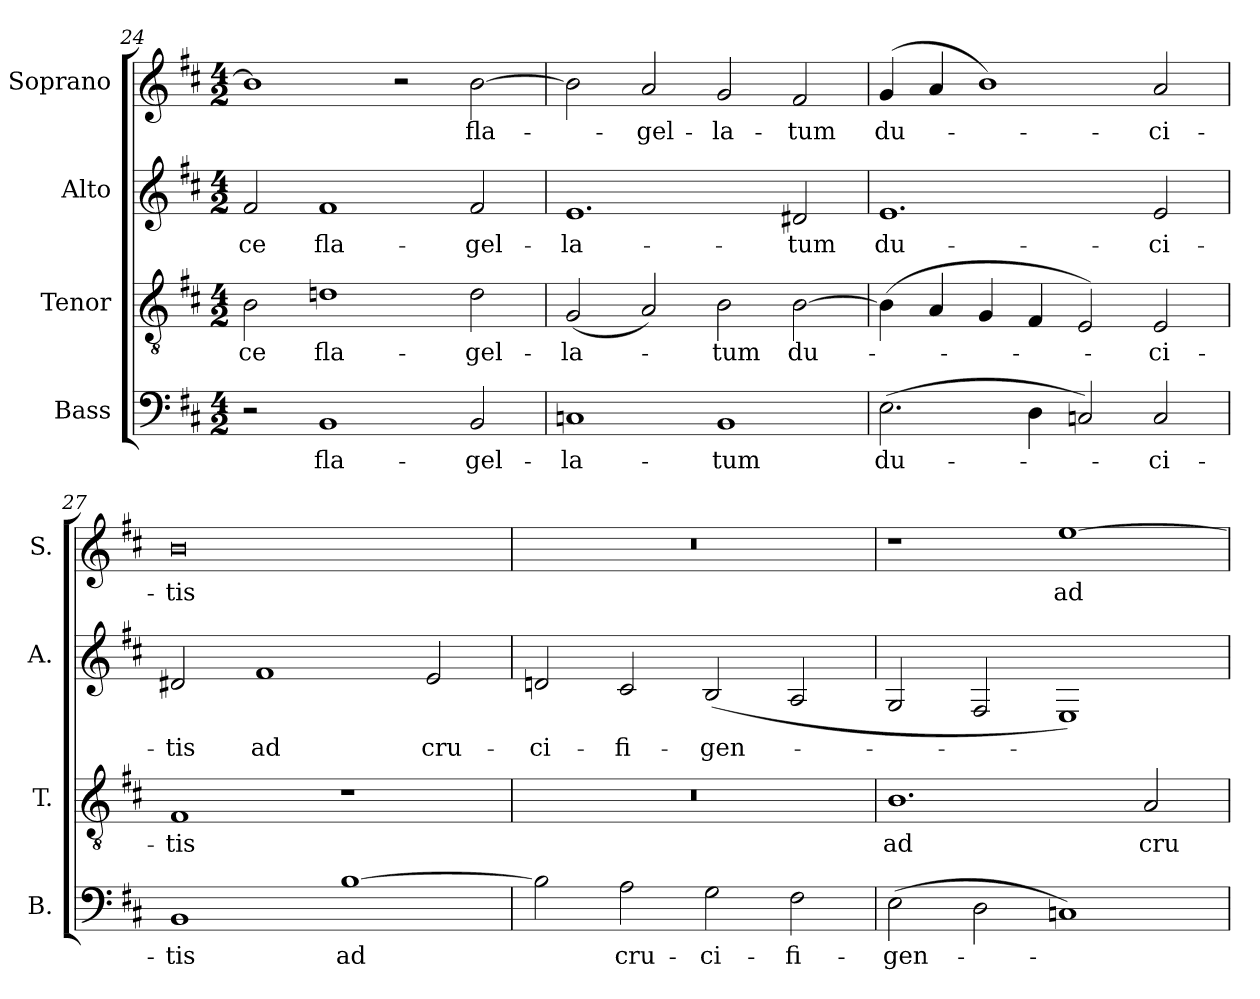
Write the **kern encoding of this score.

**kern	**text	**kern	**text	**kern	**text	**kern	**text
*part4	*part4	*part3	*part3	*part2	*part2	*part1	*part1
*staff4	*staff4	*staff3	*staff3	*staff2	*staff2	*staff1	*staff1
*I"Bass	*	*I"Tenor	*	*I"Alto	*	*I"Soprano	*
*I'B.	*	*I'T.	*	*I'A.	*	*I'S.	*
*clefF4	*	*clefGv2	*	*clefG2	*	*clefG2	*
*	*	*ITrd7c12	*	*	*	*	*
*k[f#c#]	*	*k[f#c#]	*	*k[f#c#]	*	*k[f#c#]	*
*D:	*	*D:	*	*D:	*	*D:	*
*M4/2	*	*M4/2	*	*M4/2	*	*M4/2	*
=24	=24	=24	=24	=24	=24	=24	=24
!	!	!	!LO:LY:b:color=#000000	!	!	!	!
!	!	!	!	!	!LO:LY:b:color=#000000	!	!
2r	.	2BBi\	-ce	2f#i/	-ce	1bi]	.
!	!LO:LY:b:color=#000000	!	!	!	!	!	!
!	!	!	!LO:LY:b:color=#000000	!	!	!	!
!	!	!	!	!	!LO:LY:b:color=#000000	!	!
1BBi	fla-	1Dni	fla-	1f#i	fla-	.	.
.	.	.	.	.	.	2r	.
!	!LO:LY:b:color=#000000	!	!	!	!	!	!
!	!	!	!LO:LY:b:color=#000000	!	!	!	!
!	!	!	!	!	!LO:LY:b:color=#000000	!	!
!	!	!	!	!	!	!	!LO:LY:b:color=#000000
2BBi/	-gel-	2Di\	-gel-	2f#i/	-gel-	[2bi\	fla-
=25	=25	=25	=25	=25	=25	=25	=25
!	!LO:LY:b:color=#000000	!	!	!	!	!	!
!	!	!	!LO:LY:b:color=#000000	!	!	!	!
!	!	!	!	!	!LO:LY:b:color=#000000	!	!
1Cni	-la-	(2GGi/	-la-	1.ei	-la-	2bi\]	.
!	!	!	!	!	!	!	!LO:LY:b:color=#000000
.	.	2AAi/)	.	.	.	2ai/	-gel-
!	!LO:LY:b:color=#000000	!	!	!	!	!	!
!	!	!	!LO:LY:b:color=#000000	!	!	!	!
!	!	!	!	!	!	!	!LO:LY:b:color=#000000
1BBi	-tum	2BBi\	-tum	.	.	2gi/	-la-
!	!	!	!LO:LY:b:color=#000000	!	!	!	!
!	!	!	!	!	!LO:LY:b:color=#000000	!	!
!	!	!	!	!	!	!	!LO:LY:b:color=#000000
.	.	[2BBi\	du-	2d#Xi/	-tum	2f#i/	-tum
=26	=26	=26	=26	=26	=26	=26	=26
!	!LO:LY:b:color=#000000	!	!	!	!	!	!
!	!	!	!	!	!LO:LY:b:color=#000000	!	!
!	!	!	!	!	!	!	!LO:LY:b:color=#000000
(2.Ei\	du-	(4BBi\]	.	1.ei	du-	(4gi/	du-
.	.	4AAi/	.	.	.	4ai/	.
.	.	4GGi/	.	.	.	1bi)	.
4Di\	.	4FF#i/	.	.	.	.	.
2Cni/)	.	2EEi/)	.	.	.	.	.
!	!LO:LY:b:color=#000000	!	!	!	!	!	!
!	!	!	!LO:LY:b:color=#000000	!	!	!	!
!	!	!	!	!	!LO:LY:b:color=#000000	!	!
!	!	!	!	!	!	!	!LO:LY:b:color=#000000
2Ci/	-ci-	2EEi/	-ci-	2ei/	-ci-	2ai/	-ci-
=27	=27	=27	=27	=27	=27	=27	=27
!	!LO:LY:b:color=#000000	!	!	!	!	!	!
!	!	!	!LO:LY:b:color=#000000	!	!	!	!
!	!	!	!	!	!LO:LY:b:color=#000000	!	!
!	!	!	!	!	!	!	!LO:LY:b:color=#000000
1BBi	-tis	1FF#i	-tis	2d#Xi/	-tis	0bi	-tis
!	!	!	!	!	!LO:LY:b:color=#000000	!	!
.	.	.	.	1f#i	ad	.	.
!	!LO:LY:b:color=#000000	!	!	!	!	!	!
[1Bi	ad	1r	.	.	.	.	.
!	!	!	!	!	!LO:LY:b:color=#000000	!	!
.	.	.	.	2ei/	cru-	.	.
=28	=28	=28	=28	=28	=28	=28	=28
!	!	!LO:N:vis=1	!	!	!	!	!
!	!	!	!	!	!LO:LY:b:color=#000000	!LO:N:vis=1	!
2Bi\]	.	0r	.	2dni/	-ci-	0r	.
!	!LO:LY:b:color=#000000	!	!	!	!	!	!
!	!	!	!	!	!LO:LY:b:color=#000000	!	!
2Ai\	cru-	.	.	2c#i/	-fi-	.	.
!	!LO:LY:b:color=#000000	!	!	!	!	!	!
!	!	!	!	!	!LO:LY:b:color=#000000	!	!
2Gi\	-ci-	.	.	(2Bi/	-gen-	.	.
!	!LO:LY:b:color=#000000	!	!	!	!	!	!
2F#i\	-fi-	.	.	2Ai/	.	.	.
=29	=29	=29	=29	=29	=29	=29	=29
!	!LO:LY:b:color=#000000	!	!	!	!	!	!
!	!	!	!LO:LY:b:color=#000000	!	!	!	!
(2Ei\	-gen-	1.BBi	ad	2Gi/	.	1r	.
2Di\	.	.	.	2F#i/	.	.	.
!	!	!	!	!	!	!	!LO:LY:b:color=#000000
1Cni)	.	.	.	1Ei)	.	[1eei	ad
!	!	!	!LO:LY:b:color=#000000	!	!	!	!
.	.	2AAi/	cru-	.	.	.	.
=	=	=	=	=	=	=	=
*-	*-	*-	*-	*-	*-	*-	*-
